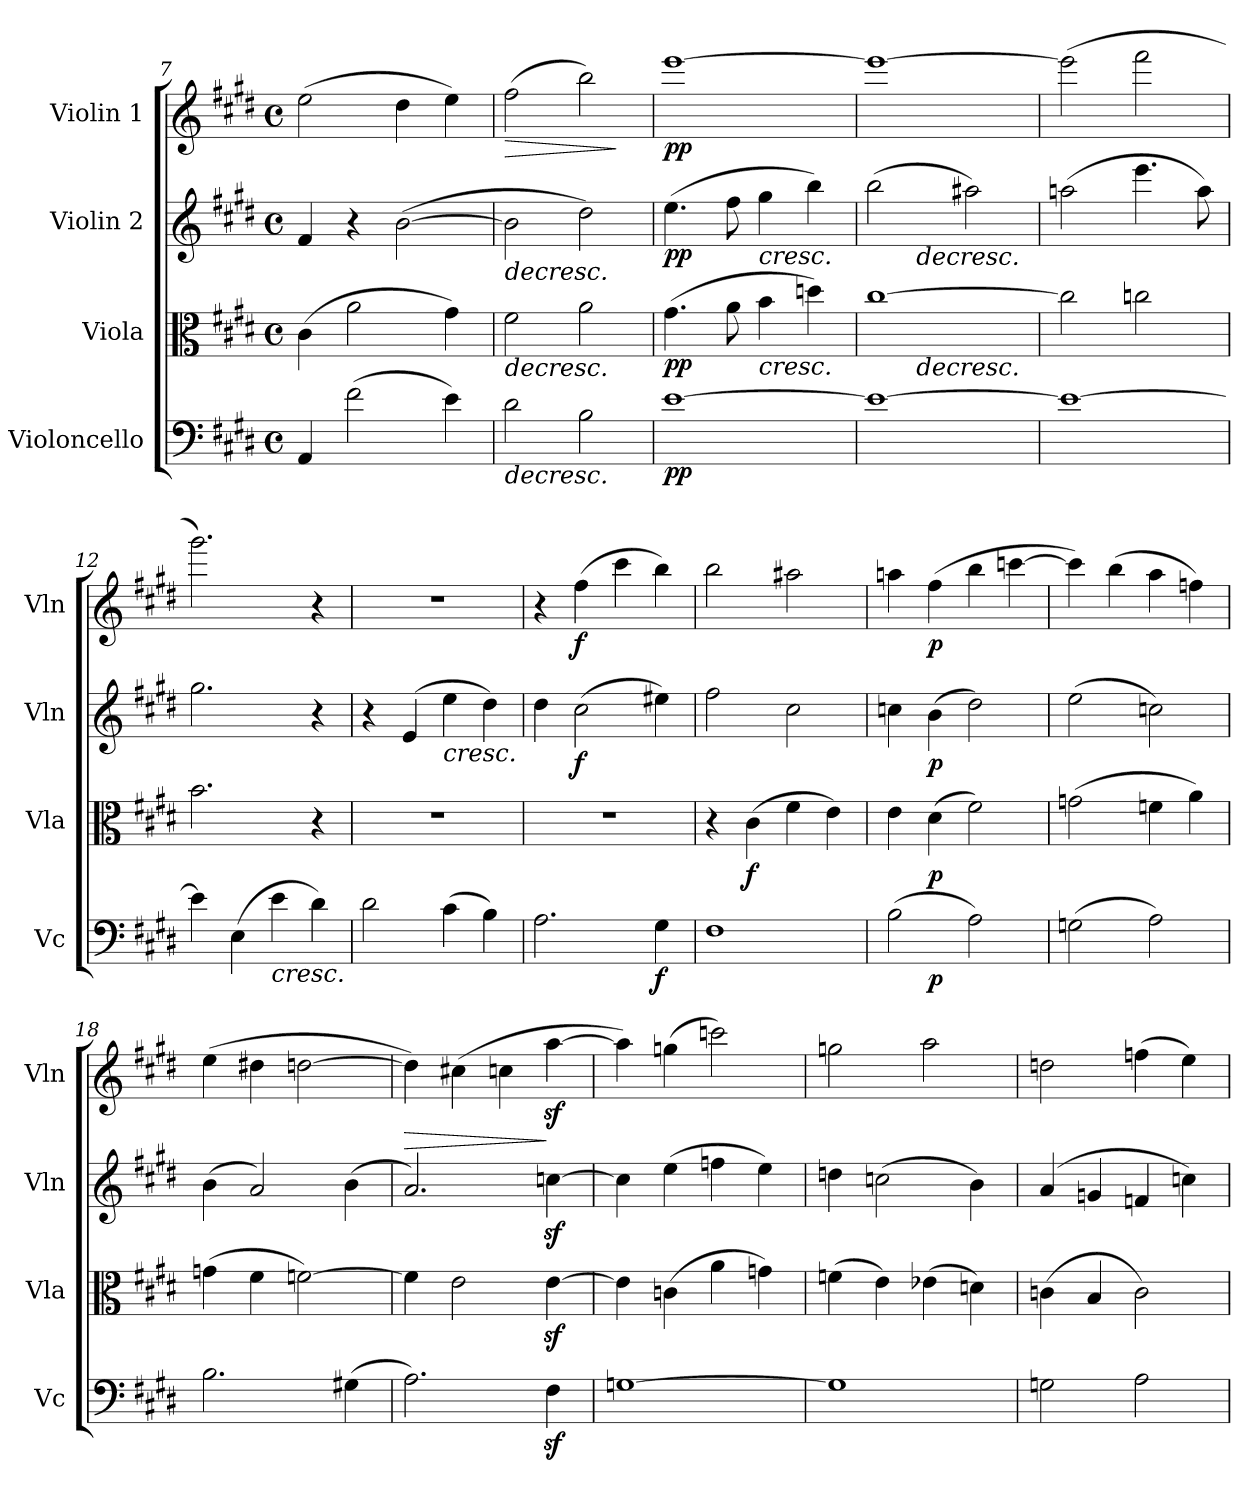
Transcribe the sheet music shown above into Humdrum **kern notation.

**kern	**dynam	**kern	**dynam	**kern	**dynam	**kern	**dynam
*part4	*part4	*part3	*part3	*part2	*part2	*part1	*part1
*staff4	*staff4	*staff3	*staff3	*staff2	*staff2	*staff1	*staff1
*I"Violoncello	*	*I"Viola	*	*I"Violin 2	*	*I"Violin 1	*
*I'Vc	*	*I'Vla	*	*I'Vln	*	*I'Vln	*
*clefF4	*	*clefC3	*	*clefG2	*	*clefG2	*
*k[f#c#g#d#]	*	*k[f#c#g#d#]	*	*k[f#c#g#d#]	*	*k[f#c#g#d#]	*
*M4/4	*	*M4/4	*	*M4/4	*	*M4/4	*
*met(c)	*	*met(c)	*	*met(c)	*	*met(c)	*
=7	=7	=7	=7	=7	=7	=7	=7
4AA/	.	(4c#\	.	4f#/	.	(2ee\	.
(2f#\	.	2a\	.	4r	.	.	.
.	.	.	.	([2b\	.	4dd#\	.
4e\)	.	4g#\)	.	.	.	4ee\)	.
=8	=8	=8	=8	=8	=8	=8	=8
!	!LO:HP:b	!	!LO:HP:b	!	!LO:HP:b	!	!LO:HP:b
2d#\	>	2f#\	>	2b\]	>	(2ff#\	>
2B\	.	2a\	.	2dd#\)	.	2bb\)	.
.	.	.	.	.	.	.	]
=9	=9	=9	=9	=9	=9	=9	=9
!	!LO:DY:b	!	!LO:DY:b	!	!LO:DY:b	!	!LO:DY:b
[1e	pp	(4.g#\	pp	(4.ee\	pp	[1eee	pp
.	.	8a\	.	8ff#\	.	.	.
!	!	!	!LO:HP:b	!	!LO:HP:b	!	!
.	.	4b\	<	4gg#\	<	.	.
.	.	4ddn\)	.	4bb\)	.	.	.
.	.	.	]	.	]	.	.
=10	=10	=10	=10	=10	=10	=10	=10
*	*	*^	*	*^	*	*	*
1e_	.	[1cc#	4ryy	.	(2bb\	4ryy	.	1eee_	.
!	!	!	!	!LO:HP:b	!	!	!LO:HP:b	!	!
.	.	.	4ryy	>	.	4ryy	>	.	.
.	.	.	2ryy	.	2aa#X\)	2ryy	.	.	.
*	*	*v	*v	*	*	*	*	*	*
*	*	*	*	*v	*v	*	*	*
.	.	.	[	.	[	.	.
=11	=11	=11	=11	=11	=11	=11	=11
1e_	.	2cc#\]	.	(2aan\	.	(2eee\]	.
.	.	2ccn\	.	4.eee\	.	2fff#\	.
.	.	.	.	8aa\)	.	.	.
!!LO:LB:g=z
=12	=12	=12	=12	=12	=12	=12	=12
4e\]	.	2.b\	.	2.gg#\	.	2.ggg#\)	.
(4E\	.	.	.	.	.	.	.
!LO:TX:b:i:t=cresc.	!	!	!	!	!	!	!
4e\	.	.	.	.	.	.	.
4d#\)	.	4r	.	4r	.	4r	.
=13	=13	=13	=13	=13	=13	=13	=13
2d#\	.	1r	.	4r	.	1r	.
.	.	.	.	(4e/	.	.	.
!	!	!	!	!LO:TX:b:i:t=cresc.	!	!	!
(4c#\	.	.	.	4ee\	.	.	.
4B\)	.	.	.	4dd#\)	.	.	.
=14	=14	=14	=14	=14	=14	=14	=14
2.A\	.	1r	.	4dd#\	.	4r	.
!	!	!	!	!	!LO:DY:b	!	!LO:DY:b
.	.	.	.	(2cc#\	f	(4ff#\	f
.	.	.	.	.	.	4ccc#\	.
!	!LO:DY:b	!	!	!	!	!	!
4G#\	f	.	.	4ee#X\)	.	4bb\)	.
=15	=15	=15	=15	=15	=15	=15	=15
1F#	.	4r	.	2ff#\	.	2bb\	.
!	!	!	!LO:DY:b	!	!	!	!
.	.	(4c#\	f	.	.	.	.
.	.	4f#\	.	2cc#\	.	2aa#X\	.
.	.	4e\)	.	.	.	.	.
=16	=16	=16	=16	=16	=16	=16	=16
*^	*	*	*	*	*	*	*
(2B\	4ryy	.	4e\	.	4ccn\	.	4aan\	.
!	!	!LO:DY:b	!	!LO:DY:b	!	!LO:DY:b	!	!LO:DY:b
.	4ryy	p	(4d#\	p	(4b\	p	(4ff#\	p
2A\)	2ryy	.	2f#\)	.	2dd#\)	.	4bb\	.
.	.	.	.	.	.	.	[4cccn\	.
*v	*v	*	*	*	*	*	*	*
!!LO:LB:g=z
=17	=17	=17	=17	=17	=17	=17	=17
(2Gn\	.	(2gn\	.	(2ee\	.	4ccc\])	.
.	.	.	.	.	.	(4bb\	.
2A\)	.	4fn\	.	2ccn\)	.	4aa\	.
.	.	4a\)	.	.	.	4ffn\)	.
=18	=18	=18	=18	=18	=18	=18	=18
2.B\	.	(4gn\	.	(4b\	.	(4ee\	.
.	.	4f#\	.	2a/)	.	4dd#X\	.
.	.	[2fn\)	.	.	.	[2ddn\	.
(4G#X\	.	.	.	(4b\	.	.	.
=19	=19	=19	=19	=19	=19	=19	=19
!	!	!	!	!	!	!	!LO:HP:b
2.A\)	.	4f\]	.	2.a/)	.	4dd\])	>
.	.	2e\	.	.	.	(4cc#X\	.
.	.	.	.	.	.	4ccn\	.
4F#z<\	]	[4ez<\	]	[4ccnz<\	]	[4aaz<\	]
=20	=20	=20	=20	=20	=20	=20	=20
[1Gn	.	4e\]	.	4cc\]	.	4aa\])	.
.	.	(4cn\	.	(4ee\	.	(4ggn\	.
.	.	4a\	.	4ffn\	.	2cccn\)	.
.	.	4gn\)	.	4ee\)	.	.	.
=21	=21	=21	=21	=21	=21	=21	=21
1G]	.	(4fn\	.	4ddnj\	.	2ggn\	.
.	.	4e\)	.	(2ccn\	.	.	.
.	.	(4e-X\	.	.	.	2aa\	.
.	.	4dn\)	.	4b\)	.	.	.
!!LO:LB:g=z
=22	=22	=22	=22	=22	=22	=22	=22
2Gn\	.	(4cn\	.	(4a/	.	2ddnj\	.
.	.	4B/	.	4gn/	.	.	.
2A\	.	2c\)	.	4fn/	.	(4ffn\	.
.	.	.	.	4ccn\)	.	4ee\)	.
=	=	=	=	=	=	=	=
*-	*-	*-	*-	*-	*-	*-	*-
